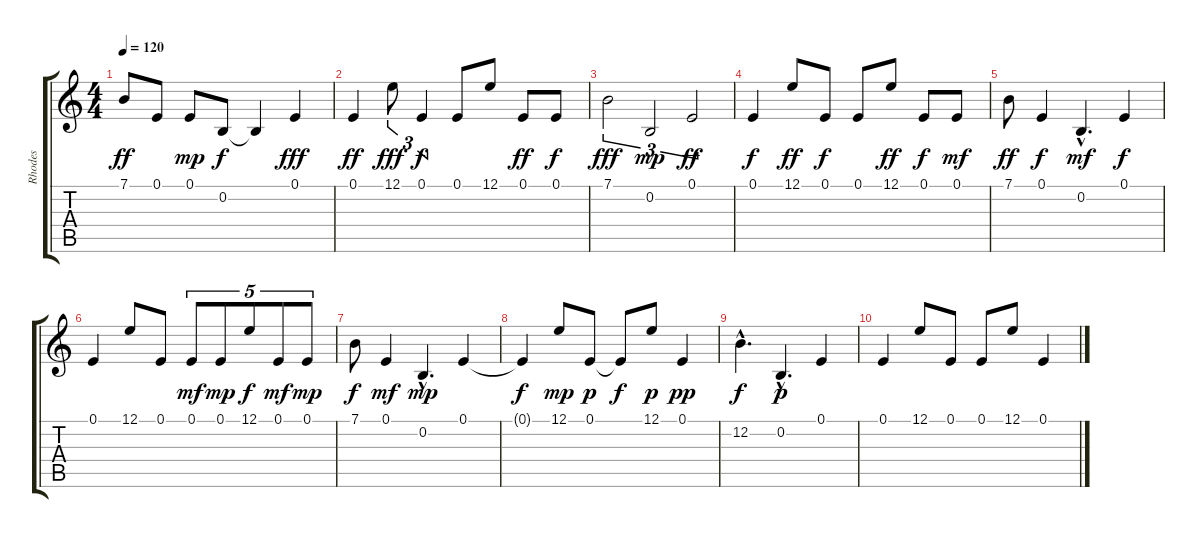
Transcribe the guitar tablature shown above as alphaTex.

\track ("Rhodes" "Rhodes") {instrument electricpiano1}
\staff {score tabs}
\tuning (E4 B3 G3 D3 A2 E2) {hide}
\ts (4 4)
\tempo 120
\clef g2
\ks c
7.1.8{dy ff} 0.1.8 0.1.8{dy mp} 0.2.8{dy f} 0.2{t}.4 0.1.4{dy fff} |
0.1.4{dy ff} 12.1.8{tu (3 2) dy fff} 0.1.4{tu (3 2) dy f} 0.1.8 12.1.8 0.1.8{dy ff} 0.1.8{dy f} |
7.1.2{tu (3 2) dy fff} 0.2.2{tu (3 2) dy mp} 0.1.2{tu (3 2) dy ff} |
0.1.4{dy f} 12.1.8{dy ff} 0.1.8{dy f} 0.1.8 12.1.8{dy ff} 0.1.8{dy f} 0.1.8{dy mf} |
7.1.8{dy ff} 0.1.4{dy f} 0.2{hac}.4{d dy mf} 0.1.4{dy f} |
0.1.4 12.1.8 0.1.8 0.1.8{tu (5 4) dy mf} 0.1.8{tu (5 4) dy mp} 12.1.8{tu (5 4) dy f} 0.1.8{tu (5 4) dy mf} 0.1.8{tu (5 4) dy mp} |
7.1.8{dy f} 0.1.4{dy mf} 0.2{hac}.4{d dy mp} 0.1.4 |
0.1{t}.4{dy f} 12.1.8{dy mp} 0.1.8{dy p} 0.1{t}.8{dy f} 12.1.8{dy p} 0.1.4{dy pp} |
12.2{hac}.4{d dy f} 0.2{hac}.4{d dy p} 0.1.4 |
0.1.4 12.1.8 0.1.8 0.1.8 12.1.8 0.1.4
